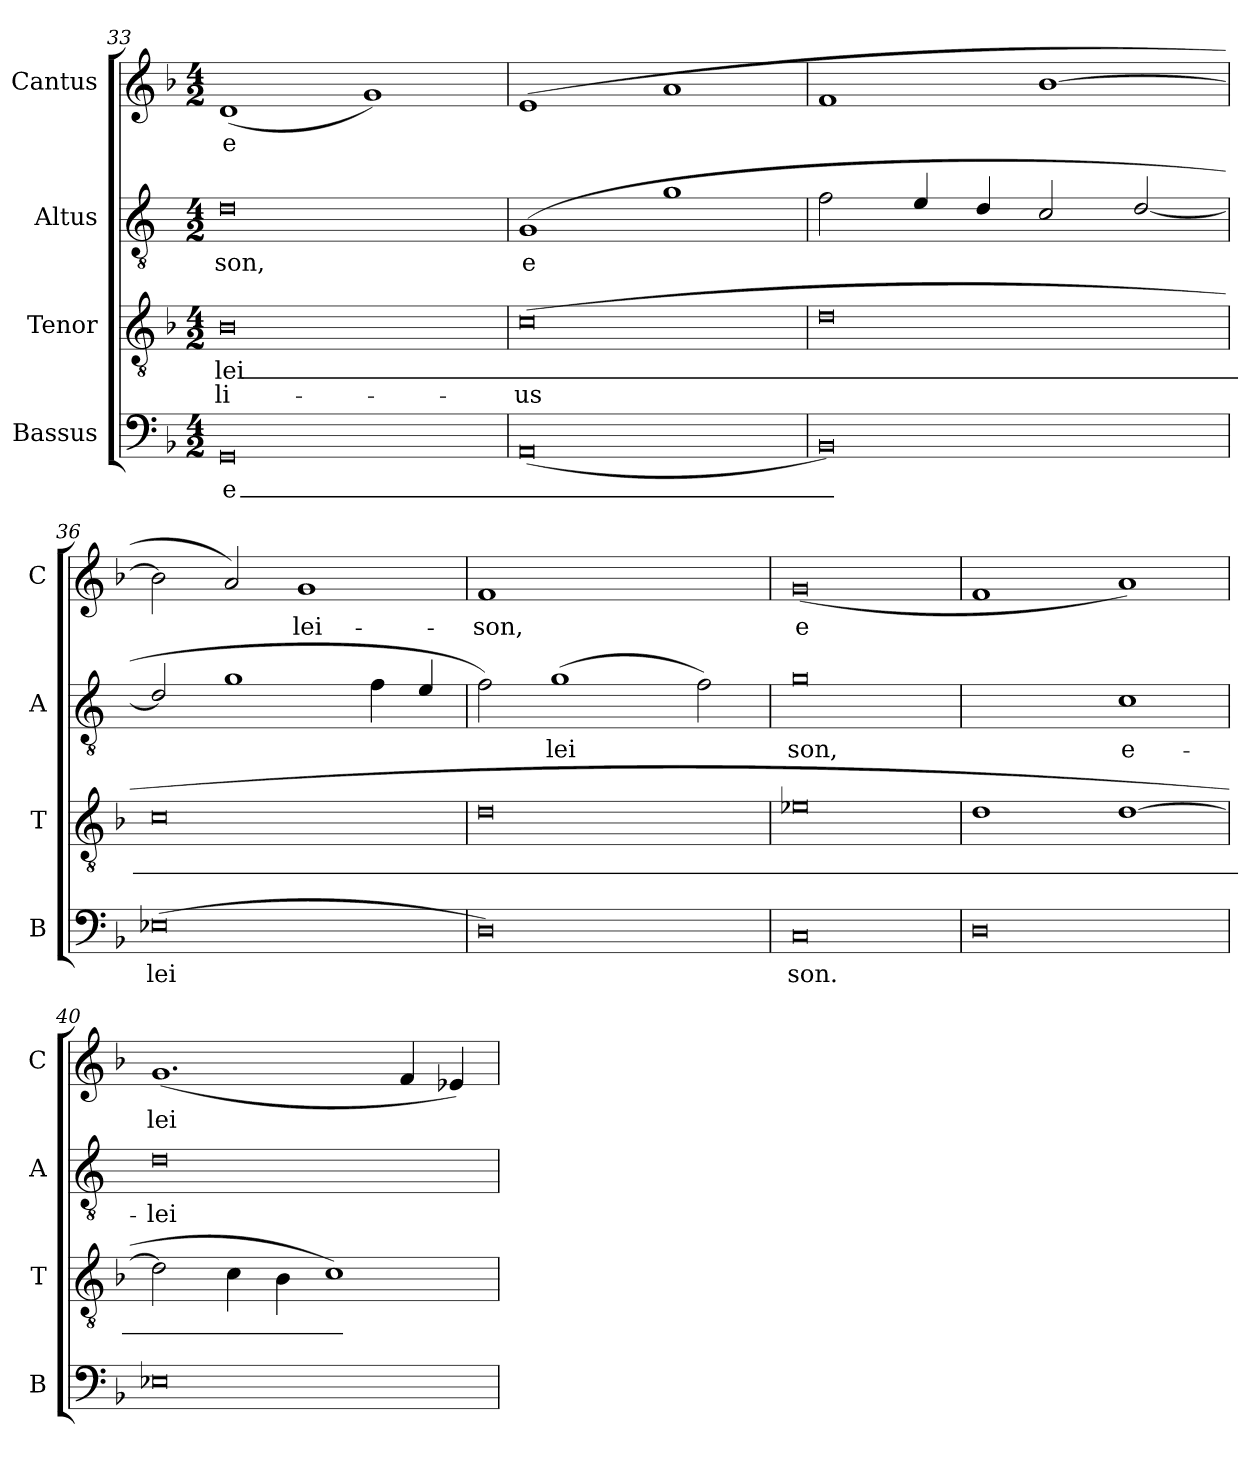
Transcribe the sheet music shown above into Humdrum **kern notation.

**kern	**text	**kern	**text	**text	**kern	**text	**kern	**text
*part4	*part4	*part3	*part3	*part3	*part2	*part2	*part1	*part1
*staff4	*staff4	*staff3	*staff3	*staff3	*staff2	*staff2	*staff1	*staff1
*I"Bassus	*	*I"Tenor	*	*	*I"Altus	*	*I"Cantus	*
*I'B	*	*I'T	*	*	*I'A	*	*I'C	*
!!LO:LB:g=z
*clefF4	*	*clefGv2	*	*	*clefGv2	*	*clefG2	*
*	*	*	*	*	*ITrd4c7	*	*	*
*k[b-]	*	*k[b-]	*	*	*k[b-]	*	*k[b-]	*
*M4/2	*	*M4/2	*	*	*M4/2	*	*M4/2	*
=33	=33	=33	=33	=33	=33	=33	=33	=33
!	!LO:LY:b	!	!LO:LY:b	!LO:LY:b	!	!LO:LY:b	!	!LO:LY:b
0GG	e_-	0B-	lei_-	li-	0G	son,	(1d	e
.	.	.	.	.	.	.	1g)	.
!!LO:PB:g=z
=34	=34	=34	=34	=34	=34	=34	=34	=34
!	!	!	!	!LO:LY:b	!	!LO:LY:b	!	!
(0AA	.	(0c	.	us	(1C	e	(1e	.
.	.	.	.	.	1c	.	1a	.
=35	=35	=35	=35	=35	=35	=35	=35	=35
0BB-)	.	0d	.	.	2B-\	.	1f	.
.	.	.	.	.	4A/	.	.	.
.	.	.	.	.	4G/	.	.	.
.	.	.	.	.	2F/	.	[1b-	.
.	.	.	.	.	[2G/	.	.	.
=36	=36	=36	=36	=36	=36	=36	=36	=36
!	!LO:LY:b	!	!	!	!	!	!	!
(0E-X	lei	0c	.	.	2G/]	.	2b-\]	.
.	.	.	.	.	1c	.	2a/)	.
!	!	!	!	!	!	!	!	!LO:LY:b
.	.	.	.	.	.	.	1g	lei-
.	.	.	.	.	4B-\	.	.	.
.	.	.	.	.	4A/	.	.	.
=37	=37	=37	=37	=37	=37	=37	=37	=37
!	!	!	!	!	!	!	!	!LO:LY:b
0D)	.	0d	.	.	2B-\)	.	1f	son,
!	!	!	!	!	!	!LO:LY:b	!	!
.	.	.	.	.	(1c	lei	.	.
.	.	.	.	.	.	.	2ryy	.
.	.	.	.	.	2B-\)	.	2ryy	.
=38	=38	=38	=38	=38	=38	=38	=38	=38
!	!LO:LY:b	!	!	!	!	!LO:LY:b	!	!LO:LY:b
0C	son.	0e-X	.	.	0c	son,	(0g	e
=39	=39	=39	=39	=39	=39	=39	=39	=39
0D	.	1d	.	.	2ryy	.	1f	.
.	.	.	.	.	2ryy	.	.	.
!	!	!	!	!	!	!LO:LY:b	!	!
.	.	[1d	.	.	1F	e-	1a)	.
!!LO:LB:g=z
=40	=40	=40	=40	=40	=40	=40	=40	=40
!	!	!	!	!	!	!LO:LY:b	!	!LO:LY:b
0E-X	.	2d\]	.	.	0G	lei-	(1.g	lei
.	.	4c\	.	.	.	.	.	.
.	.	4B-\	.	.	.	.	.	.
.	.	1c)	.	.	.	.	.	.
.	.	.	.	.	.	.	4f/	.
.	.	.	.	.	.	.	4e-X/)	.
=	=	=	=	=	=	=	=	=
*-	*-	*-	*-	*-	*-	*-	*-	*-
